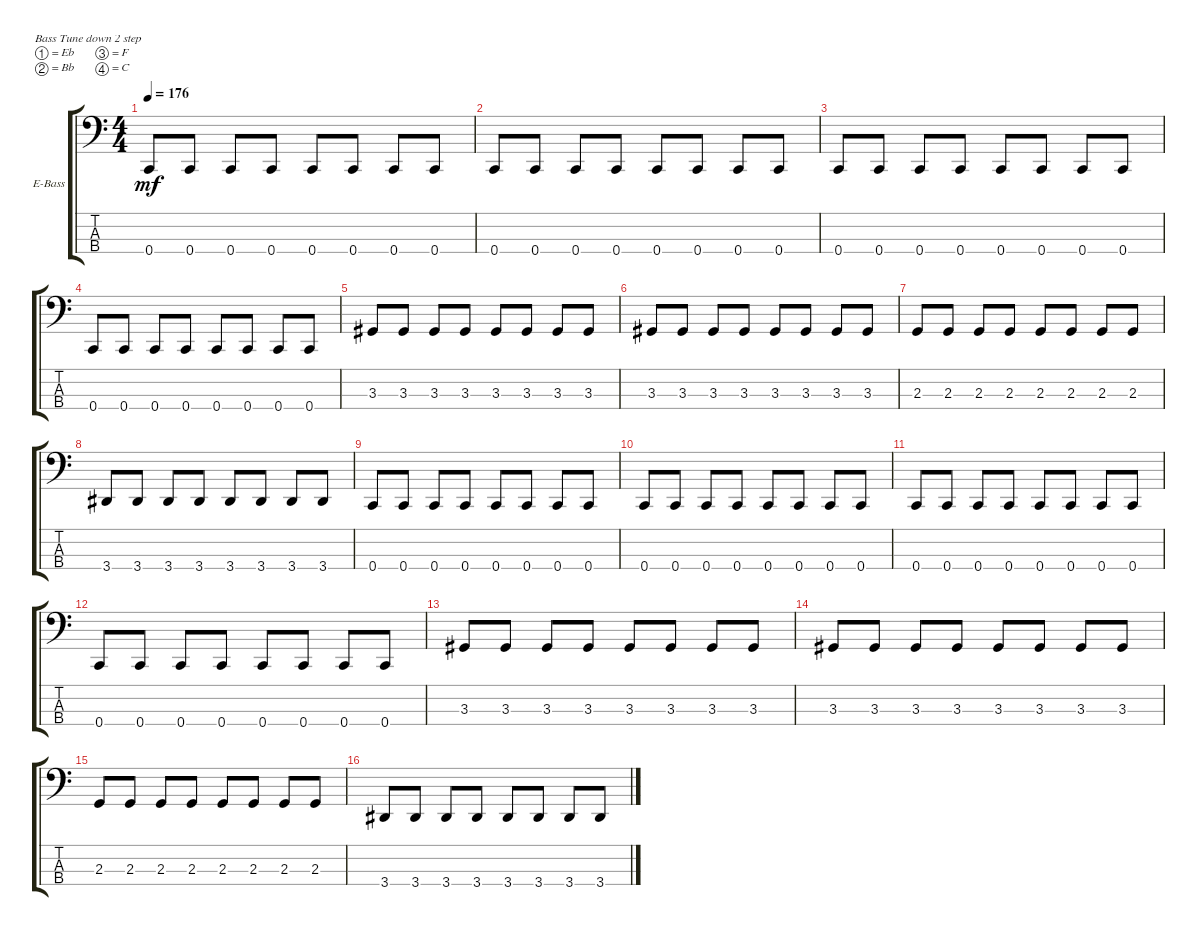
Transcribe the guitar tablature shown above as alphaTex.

\bracketExtendMode groupsimilarinstruments
\firstSystemTrackNameOrientation horizontal
\otherSystemsTrackNameOrientation horizontal
\track ("Bass" "E-Bass") {instrument electricbassfinger}
\staff {score tabs}
\tuning (Eb2 Bb1 F1 C1)
\ts (4 4)
\tempo 176
\clef f4
\ks c
0.4.8{dy mf} 0.4.8 0.4.8 0.4.8 0.4.8 0.4.8 0.4.8 0.4.8 |
0.4.8 0.4.8 0.4.8 0.4.8 0.4.8 0.4.8 0.4.8 0.4.8 |
0.4.8 0.4.8 0.4.8 0.4.8 0.4.8 0.4.8 0.4.8 0.4.8 |
0.4.8 0.4.8 0.4.8 0.4.8 0.4.8 0.4.8 0.4.8 0.4.8 |
3.3.8 3.3.8 3.3.8 3.3.8 3.3.8 3.3.8 3.3.8 3.3.8 |
3.3.8 3.3.8 3.3.8 3.3.8 3.3.8 3.3.8 3.3.8 3.3.8 |
2.3.8 2.3.8 2.3.8 2.3.8 2.3.8 2.3.8 2.3.8 2.3.8 |
3.4.8 3.4.8 3.4.8 3.4.8 3.4.8 3.4.8 3.4.8 3.4.8 |
0.4.8 0.4.8 0.4.8 0.4.8 0.4.8 0.4.8 0.4.8 0.4.8 |
0.4.8 0.4.8 0.4.8 0.4.8 0.4.8 0.4.8 0.4.8 0.4.8 |
0.4.8 0.4.8 0.4.8 0.4.8 0.4.8 0.4.8 0.4.8 0.4.8 |
0.4.8 0.4.8 0.4.8 0.4.8 0.4.8 0.4.8 0.4.8 0.4.8 |
3.3.8 3.3.8 3.3.8 3.3.8 3.3.8 3.3.8 3.3.8 3.3.8 |
3.3.8 3.3.8 3.3.8 3.3.8 3.3.8 3.3.8 3.3.8 3.3.8 |
2.3.8 2.3.8 2.3.8 2.3.8 2.3.8 2.3.8 2.3.8 2.3.8 |
3.4.8 3.4.8 3.4.8 3.4.8 3.4.8 3.4.8 3.4.8 3.4.8
